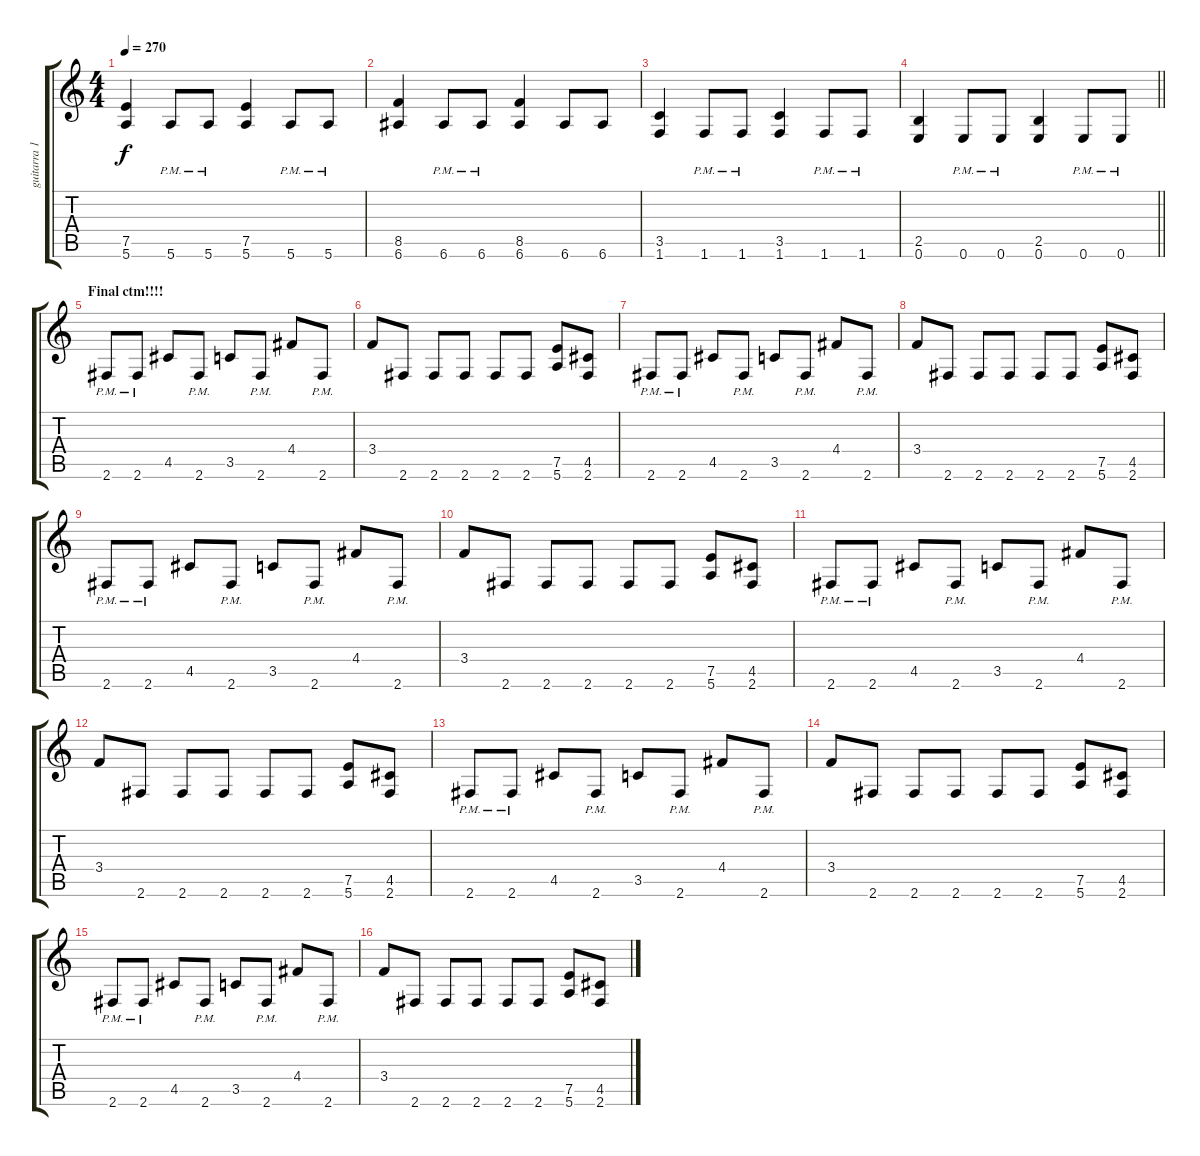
\track ("guitarra 1" "guitarra 1") {instrument overdrivenguitar}
\staff {score tabs}
\tuning (E4 B3 G3 D3 A2 E2) {hide}
\ts (4 4)
\tempo 270
\clef g2
\ks c
(7.5 5.6).4{dy f} 5.6{pm}.8 5.6{pm}.8 (7.5 5.6).4 5.6{pm}.8 5.6{pm}.8 |
(8.5 6.6).4 6.6{pm}.8 6.6{pm}.8 (8.5 6.6).4 6.6.8 6.6.8 |
(3.5 1.6).4 1.6{pm}.8 1.6{pm}.8 (3.5 1.6).4 1.6{pm}.8 1.6{pm}.8 |
\barLineRight lightlight
(2.5 0.6).4 0.6{pm}.8 0.6{pm}.8 (2.5 0.6).4 0.6{pm}.8 0.6{pm}.8 |
\section ("" "Final ctm!!!!")
2.6{pm}.8 2.6{pm}.8 4.5.8 2.6{pm}.8 3.5.8 2.6{pm}.8 4.4.8 2.6{pm}.8 |
3.4.8 2.6.8 2.6.8 2.6.8 2.6.8 2.6.8 (7.5 5.6).8 (4.5 2.6).8 |
2.6{pm}.8 2.6{pm}.8 4.5.8 2.6{pm}.8 3.5.8 2.6{pm}.8 4.4.8 2.6{pm}.8 |
3.4.8 2.6.8 2.6.8 2.6.8 2.6.8 2.6.8 (7.5 5.6).8 (4.5 2.6).8 |
2.6{pm}.8 2.6{pm}.8 4.5.8 2.6{pm}.8 3.5.8 2.6{pm}.8 4.4.8 2.6{pm}.8 |
3.4.8 2.6.8 2.6.8 2.6.8 2.6.8 2.6.8 (7.5 5.6).8 (4.5 2.6).8 |
2.6{pm}.8 2.6{pm}.8 4.5.8 2.6{pm}.8 3.5.8 2.6{pm}.8 4.4.8 2.6{pm}.8 |
3.4.8 2.6.8 2.6.8 2.6.8 2.6.8 2.6.8 (7.5 5.6).8 (4.5 2.6).8 |
2.6{pm}.8 2.6{pm}.8 4.5.8 2.6{pm}.8 3.5.8 2.6{pm}.8 4.4.8 2.6{pm}.8 |
3.4.8 2.6.8 2.6.8 2.6.8 2.6.8 2.6.8 (7.5 5.6).8 (4.5 2.6).8 |
2.6{pm}.8 2.6{pm}.8 4.5.8 2.6{pm}.8 3.5.8 2.6{pm}.8 4.4.8 2.6{pm}.8 |
3.4.8 2.6.8 2.6.8 2.6.8 2.6.8 2.6.8 (7.5 5.6).8 (4.5 2.6).8
